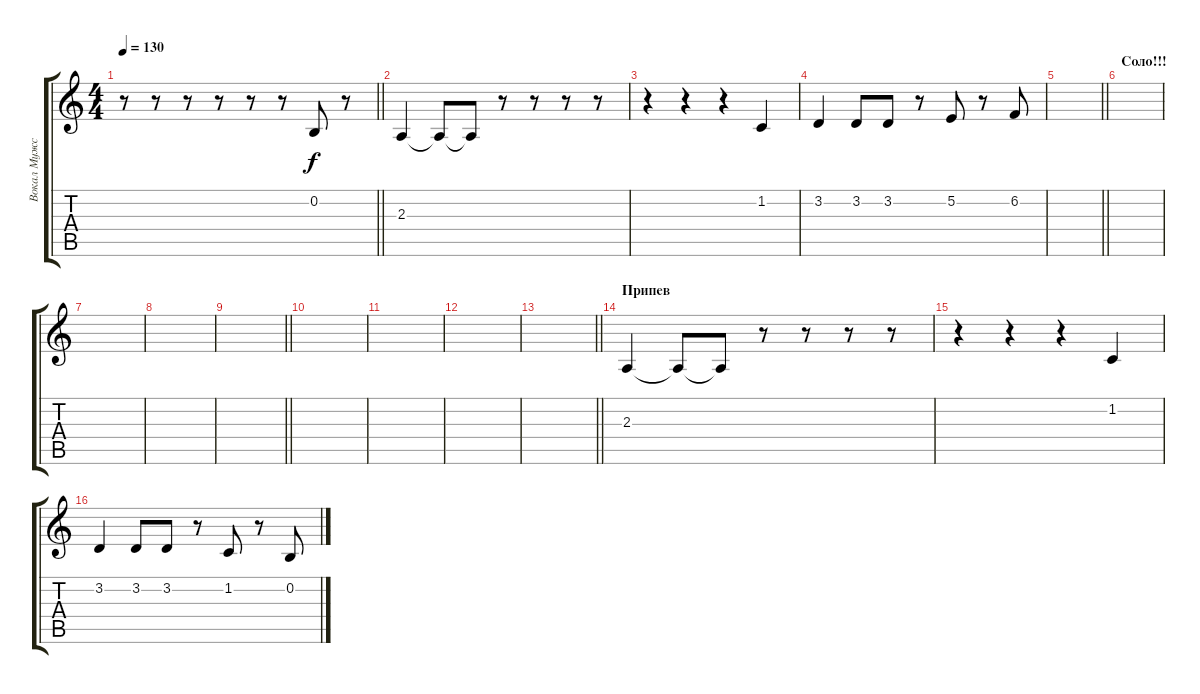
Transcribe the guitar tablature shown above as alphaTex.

\track ("Вокал Мужской" "Вокал Мужс") {instrument pad1newage}
\staff {score tabs}
\tuning (E4 B3 G3 D3 A2 E2) {hide}
\ts (4 4)
\tempo 130
\clef g2
\barLineRight lightlight
\ks c
r.8{dy f} r.8 r.8 r.8 r.8 r.8 0.2.8 r.8 |
2.3.4 2.3{t}.8 2.3{t}.8 r.8 r.8 r.8 r.8 |
r.4 r.4 r.4 1.2.4 |
3.2.4 3.2.8 3.2.8 r.8 5.2.8 r.8 6.2.8 |
\barLineRight lightlight
|
\section ("" "Соло!!!")
|
|
|
\barLineRight lightlight
|
|
|
|
\barLineRight lightlight
|
\section ("" "Припев")
2.3.4 2.3{t}.8 2.3{t}.8 r.8 r.8 r.8 r.8 |
r.4 r.4 r.4 1.2.4 |
3.2.4 3.2.8 3.2.8 r.8 1.2.8 r.8 0.2.8
